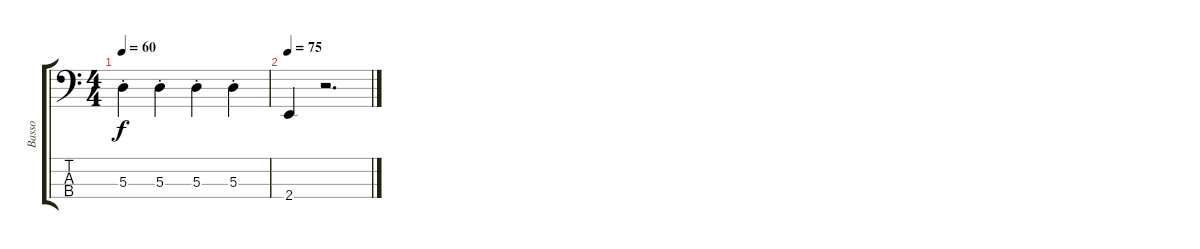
\track ("Basso" "Basso") {instrument electricbassfinger}
\staff {score tabs}
\tuning (G2 D2 A1 D1) {hide}
\ts (4 4)
\tempo 60
\clef f4
\ks c
5.3{st}.4{dy f} 5.3{st}.4 5.3{st}.4 5.3{st}.4 |
\tempo 75
2.4.4 r.2{d}
